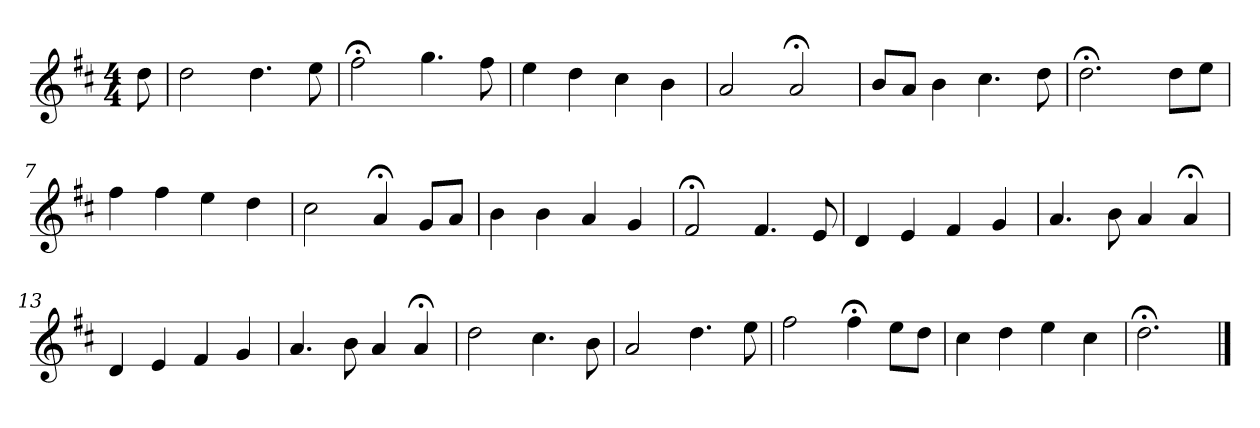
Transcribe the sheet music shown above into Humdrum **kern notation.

**kern
*part1
*staff1
*k[f#c#]
*D:
*M4/4
*MM120
=
8dd
=1
2dd
4.dd
8ee
=2
2ff#;<
4.gg
8ff#
=3
4ee
4dd
4cc#
4b
=4
2a
2a;<
=5
8bL
8aJ
4b
4.cc#
8dd
=6
2.dd;<
8ddL
8eeJ
=7
4ff#
4ff#
4ee
4dd
=8
2cc#
4a;<
8gL
8aJ
=9
4b
4b
4a
4g
=10
2f#;<
4.f#
8e
=11
4d
4e
4f#
4g
=12
4.a
8b
4a
4a;<
=13
4d
4e
4f#
4g
=14
4.a
8b
4a
4a;<
=15
2dd
4.cc#
8b
=16
2a
4.dd
8ee
=17
2ff#
4ff#;<
8eeL
8ddJ
=18
4cc#
4dd
4ee
4cc#
=19
2.dd;<
==
*-
